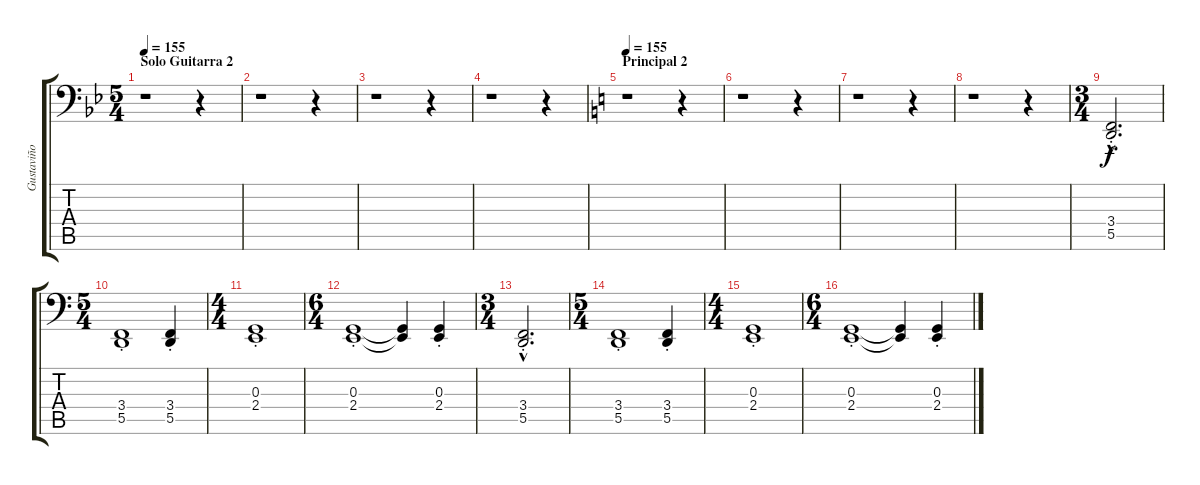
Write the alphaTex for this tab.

\track ("Gustaviño Left Flute" "Gustaviño ") {instrument flute}
\staff {score tabs}
\tuning (E3 B2 G2 D2 A1 E1) {hide}
\ts (5 4)
\section ("" "Solo Guitarra 2")
\tempo 155
\clef f4
\ks gminor
r.1{dy f} r.4 |
r.1 r.4 |
r.1 r.4 |
r.1 r.4 |
\section ("" "Principal 2")
\tempo 155
\ks c
r.1 r.4 |
r.1 r.4 |
r.1 r.4 |
r.1 r.4 |
\ts (3 4)
(3.4{hac st} 5.5{hac st}).2{d} |
\ts (5 4)
(3.4{st} 5.5{st}).1 (3.4{st} 5.5{st}).4 |
\ts (4 4)
(0.3{st} 2.4{st}).1 |
\ts (6 4)
(0.3{st} 2.4{st}).1 (0.3{t} 2.4{t}).4 (0.3{st} 2.4{st}).4 |
\ts (3 4)
(3.4{hac st} 5.5{hac st}).2{d instrument acousticgrandpiano} |
\ts (5 4)
(3.4{st} 5.5{st}).1 (3.4{st} 5.5{st}).4 |
\ts (4 4)
(0.3{st} 2.4{st}).1 |
\ts (6 4)
(0.3{st} 2.4{st}).1 (0.3{t} 2.4{t}).4 (0.3{st} 2.4{st}).4
